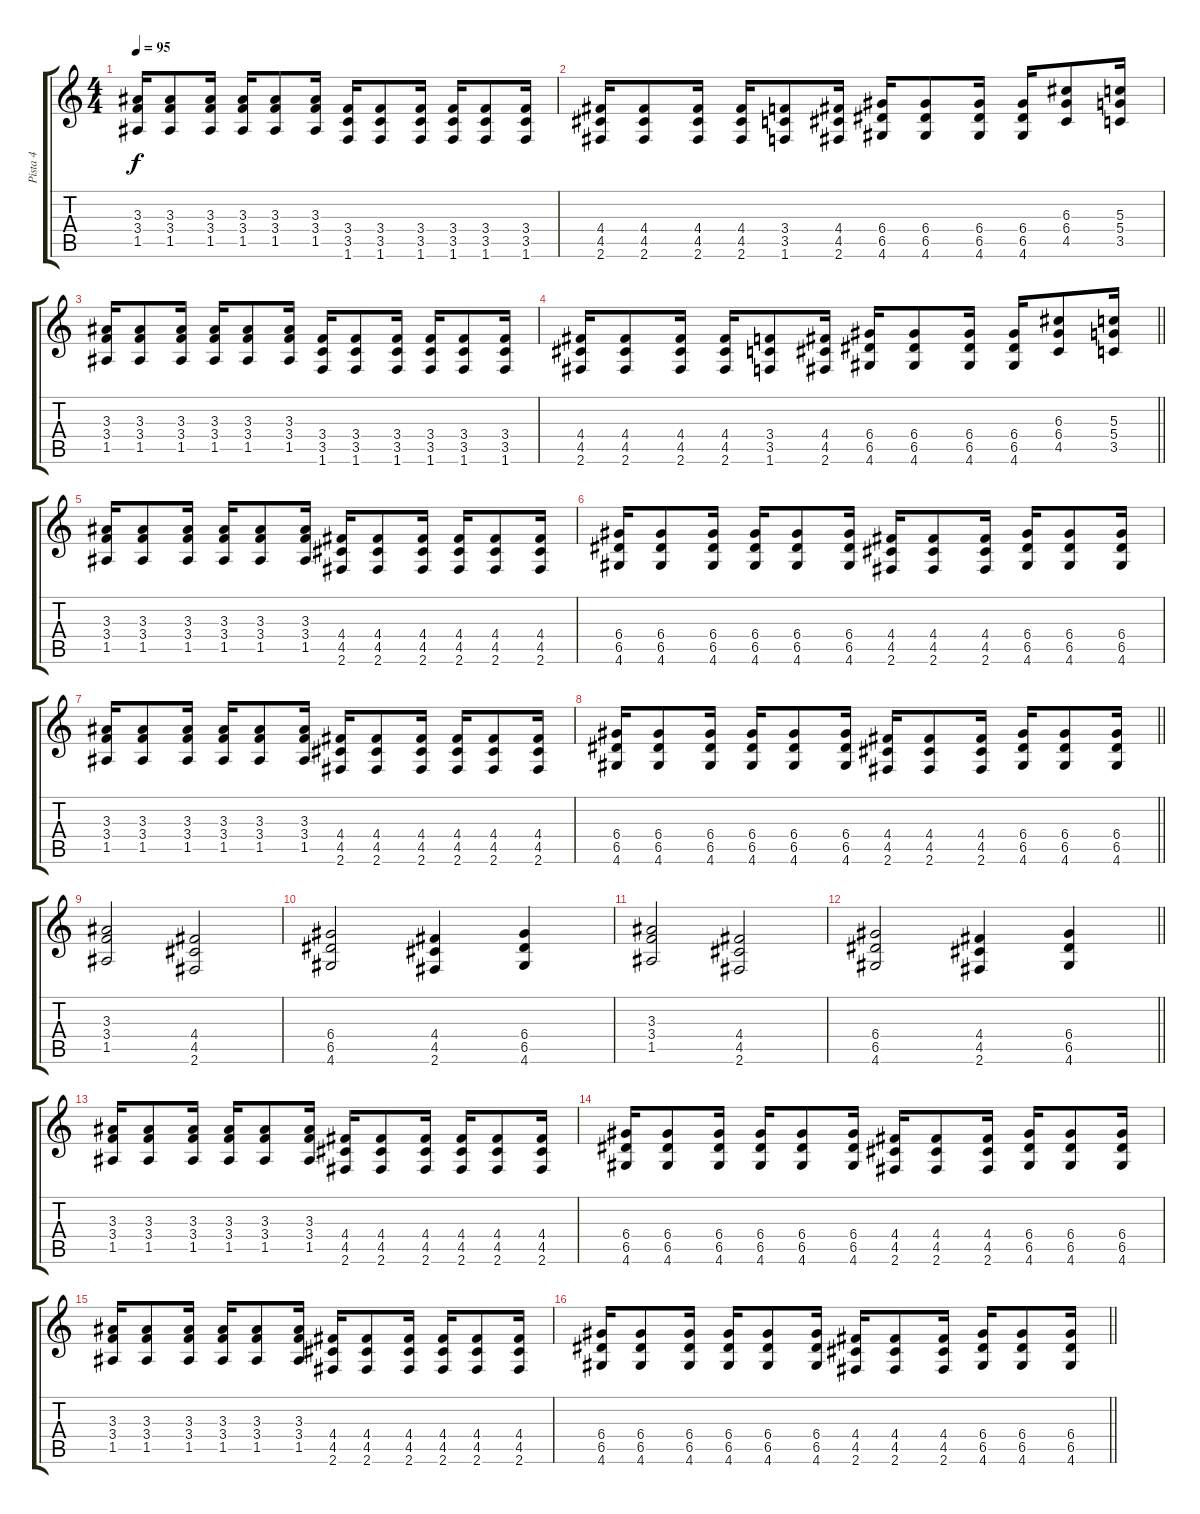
\track ("Pista 4" "Pista 4") {instrument overdrivenguitar}
\staff {score tabs}
\tuning (E4 B3 G3 D3 A2 E2) {hide}
\ts (4 4)
\tempo 95
\clef g2
\ks c
(3.3 3.4 1.5).16{dy f} (3.3 3.4 1.5).8 (3.3 3.4 1.5).16 (3.3 3.4 1.5).16 (3.3 3.4 1.5).8 (3.3 3.4 1.5).16 (3.4 3.5 1.6).16 (3.4 3.5 1.6).8 (3.4 3.5 1.6).16 (3.4 3.5 1.6).16 (3.4 3.5 1.6).8 (3.4 3.5 1.6).16 |
(4.4 4.5 2.6).16 (4.4 4.5 2.6).8 (4.4 4.5 2.6).16 (4.4 4.5 2.6).16 (3.4 3.5 1.6).8 (4.4 4.5 2.6).16 (6.4 6.5 4.6).16 (6.4 6.5 4.6).8 (6.4 6.5 4.6).16 (6.4 6.5 4.6).16 (6.3 6.4 4.5).8 (5.3 5.4 3.5).16 |
(3.3 3.4 1.5).16 (3.3 3.4 1.5).8 (3.3 3.4 1.5).16 (3.3 3.4 1.5).16 (3.3 3.4 1.5).8 (3.3 3.4 1.5).16 (3.4 3.5 1.6).16 (3.4 3.5 1.6).8 (3.4 3.5 1.6).16 (3.4 3.5 1.6).16 (3.4 3.5 1.6).8 (3.4 3.5 1.6).16 |
\barLineRight lightlight
(4.4 4.5 2.6).16 (4.4 4.5 2.6).8 (4.4 4.5 2.6).16 (4.4 4.5 2.6).16 (3.4 3.5 1.6).8 (4.4 4.5 2.6).16 (6.4 6.5 4.6).16 (6.4 6.5 4.6).8 (6.4 6.5 4.6).16 (6.4 6.5 4.6).16 (6.3 6.4 4.5).8 (5.3 5.4 3.5).16 |
(3.3 3.4 1.5).16 (3.3 3.4 1.5).8 (3.3 3.4 1.5).16 (3.3 3.4 1.5).16 (3.3 3.4 1.5).8 (3.3 3.4 1.5).16 (4.4 4.5 2.6).16 (4.4 4.5 2.6).8 (4.4 4.5 2.6).16 (4.4 4.5 2.6).16 (4.4 4.5 2.6).8 (4.4 4.5 2.6).16 |
(6.4 6.5 4.6).16 (6.4 6.5 4.6).8 (6.4 6.5 4.6).16 (6.4 6.5 4.6).16 (6.4 6.5 4.6).8 (6.4 6.5 4.6).16 (4.4 4.5 2.6).16 (4.4 4.5 2.6).8 (4.4 4.5 2.6).16 (6.4 6.5 4.6).16 (6.4 6.5 4.6).8 (6.4 6.5 4.6).16 |
(3.3 3.4 1.5).16 (3.3 3.4 1.5).8 (3.3 3.4 1.5).16 (3.3 3.4 1.5).16 (3.3 3.4 1.5).8 (3.3 3.4 1.5).16 (4.4 4.5 2.6).16 (4.4 4.5 2.6).8 (4.4 4.5 2.6).16 (4.4 4.5 2.6).16 (4.4 4.5 2.6).8 (4.4 4.5 2.6).16 |
\barLineRight lightlight
(6.4 6.5 4.6).16 (6.4 6.5 4.6).8 (6.4 6.5 4.6).16 (6.4 6.5 4.6).16 (6.4 6.5 4.6).8 (6.4 6.5 4.6).16 (4.4 4.5 2.6).16 (4.4 4.5 2.6).8 (4.4 4.5 2.6).16 (6.4 6.5 4.6).16 (6.4 6.5 4.6).8 (6.4 6.5 4.6).16 |
(3.3 3.4 1.5).2 (4.4 4.5 2.6).2 |
(6.4 6.5 4.6).2 (4.4 4.5 2.6).4 (6.4 6.5 4.6).4 |
(3.3 3.4 1.5).2 (4.4 4.5 2.6).2 |
\barLineRight lightlight
(6.4 6.5 4.6).2 (4.4 4.5 2.6).4 (6.4 6.5 4.6).4 |
(3.3 3.4 1.5).16 (3.3 3.4 1.5).8 (3.3 3.4 1.5).16 (3.3 3.4 1.5).16 (3.3 3.4 1.5).8 (3.3 3.4 1.5).16 (4.4 4.5 2.6).16 (4.4 4.5 2.6).8 (4.4 4.5 2.6).16 (4.4 4.5 2.6).16 (4.4 4.5 2.6).8 (4.4 4.5 2.6).16 |
(6.4 6.5 4.6).16 (6.4 6.5 4.6).8 (6.4 6.5 4.6).16 (6.4 6.5 4.6).16 (6.4 6.5 4.6).8 (6.4 6.5 4.6).16 (4.4 4.5 2.6).16 (4.4 4.5 2.6).8 (4.4 4.5 2.6).16 (6.4 6.5 4.6).16 (6.4 6.5 4.6).8 (6.4 6.5 4.6).16 |
(3.3 3.4 1.5).16 (3.3 3.4 1.5).8 (3.3 3.4 1.5).16 (3.3 3.4 1.5).16 (3.3 3.4 1.5).8 (3.3 3.4 1.5).16 (4.4 4.5 2.6).16 (4.4 4.5 2.6).8 (4.4 4.5 2.6).16 (4.4 4.5 2.6).16 (4.4 4.5 2.6).8 (4.4 4.5 2.6).16 |
\barLineRight lightlight
(6.4 6.5 4.6).16 (6.4 6.5 4.6).8 (6.4 6.5 4.6).16 (6.4 6.5 4.6).16 (6.4 6.5 4.6).8 (6.4 6.5 4.6).16 (4.4 4.5 2.6).16 (4.4 4.5 2.6).8 (4.4 4.5 2.6).16 (6.4 6.5 4.6).16 (6.4 6.5 4.6).8 (6.4 6.5 4.6).16
